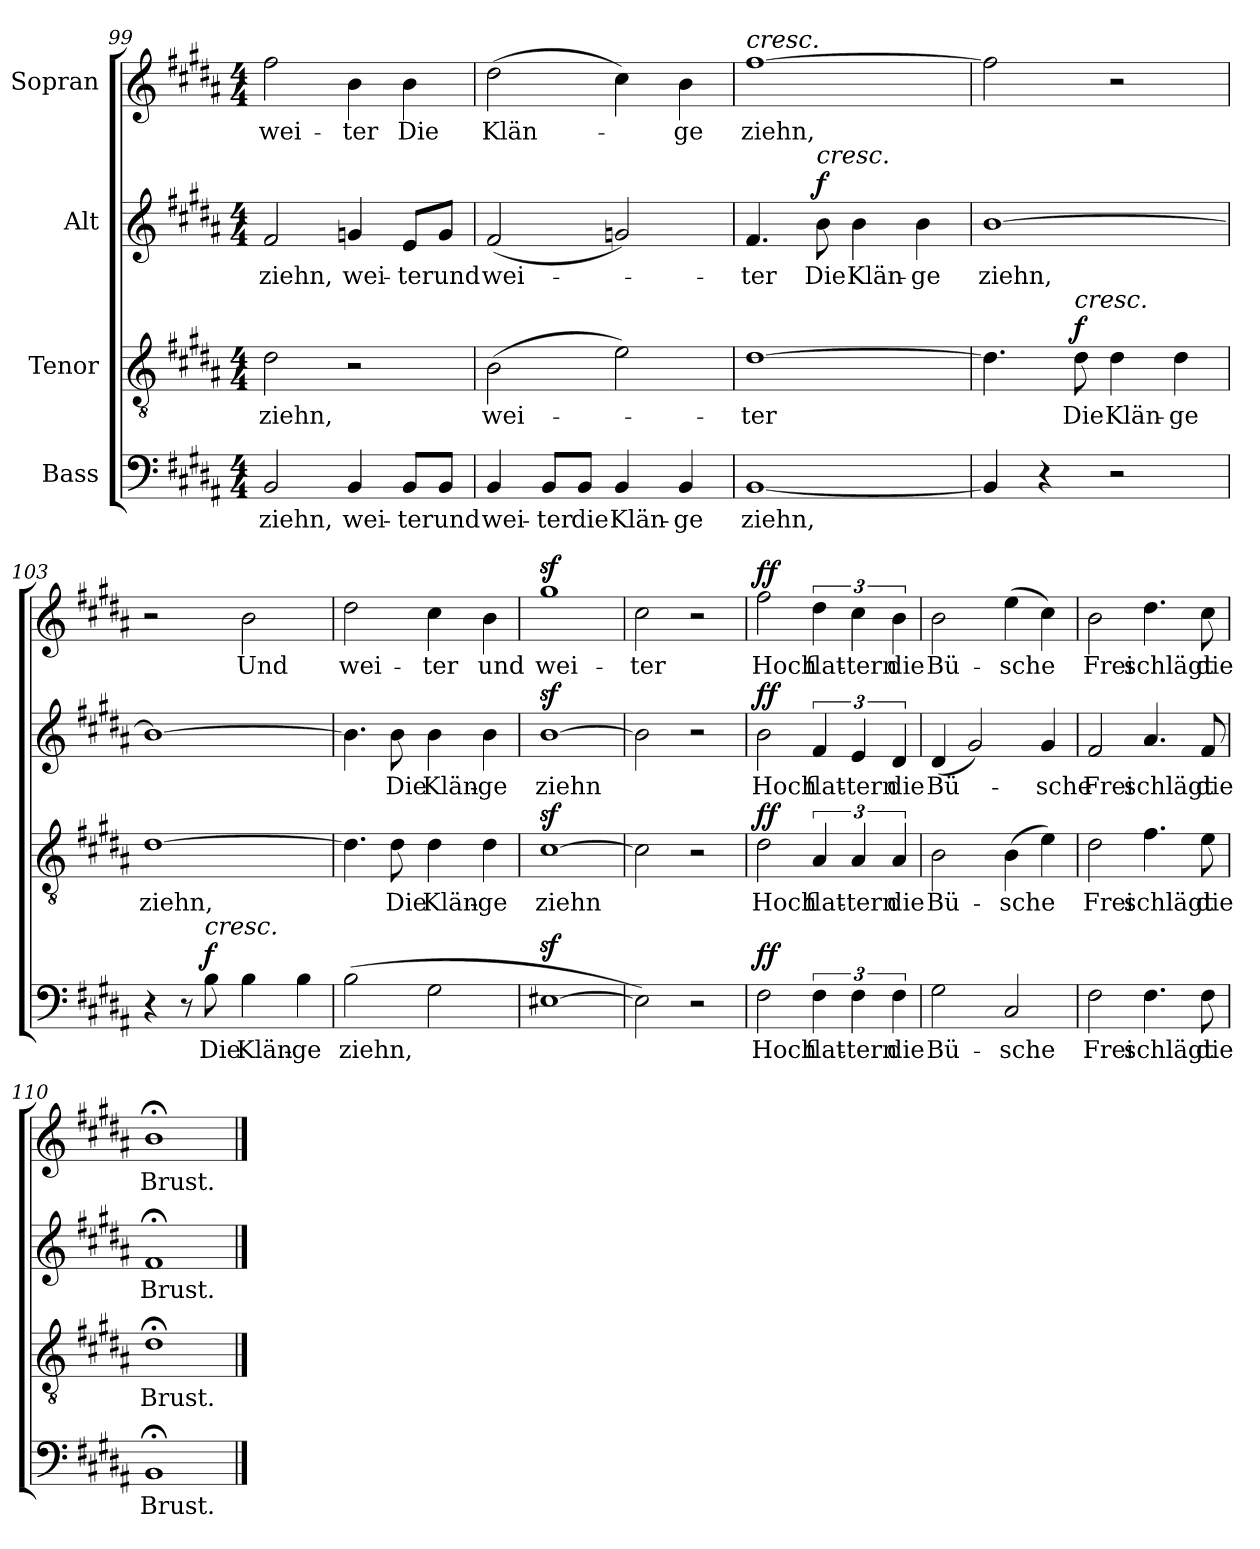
**kern	**text	**dynam	**kern	**text	**dynam	**kern	**text	**dynam	**kern	**text	**dynam
*part4	*part4	*part4	*part3	*part3	*part3	*part2	*part2	*part2	*part1	*part1	*part1
*staff4	*staff4	*staff4	*staff3	*staff3	*staff3	*staff2	*staff2	*staff2	*staff1	*staff1	*staff1
*I"Bass	*	*	*I"Tenor	*	*	*I"Alt	*	*	*I"Sopran	*	*
*clefF4	*	*	*clefGv2	*	*	*clefG2	*	*	*clefG2	*	*
*k[f#c#g#d#a#]	*	*	*k[f#c#g#d#a#]	*	*	*k[f#c#g#d#a#]	*	*	*k[f#c#g#d#a#]	*	*
*B:	*	*	*B:	*	*	*B:	*	*	*B:	*	*
*M4/4	*	*	*M4/4	*	*	*M4/4	*	*	*M4/4	*	*
=99	=99	=99	=99	=99	=99	=99	=99	=99	=99	=99	=99
!	!LO:LY:b	!	!	!LO:LY:b	!	!	!LO:LY:b	!	!	!LO:LY:b	!
2BB/	ziehn,	.	2d#\	ziehn,	.	2f#/	ziehn,	.	2ff#\	wei-	.
!	!LO:LY:b	!	!	!	!	!	!LO:LY:b	!	!	!LO:LY:b	!
4BB/	wei-	.	2r	.	.	4gn/	wei-	.	4b\	-ter	.
!	!LO:LY:b	!	!	!	!	!	!LO:LY:b	!	!	!LO:LY:b	!
8BB/L	-ter	.	.	.	.	8e/L	-ter	.	4b\	Die	.
!	!LO:LY:b	!	!	!	!	!	!LO:LY:b	!	!	!	!
8BB/J	und	.	.	.	.	8g/J	und	.	.	.	.
=100	=100	=100	=100	=100	=100	=100	=100	=100	=100	=100	=100
!	!LO:LY:b	!	!	!LO:LY:b	!	!	!LO:LY:b	!	!	!LO:LY:b	!
4BB/	wei-	.	(>2B\	wei-	.	(<2f#/	wei-	.	(>2dd#\	Klän-	.
!	!LO:LY:b	!	!	!	!	!	!	!	!	!	!
8BB/L	-ter	.	.	.	.	.	.	.	.	.	.
!	!LO:LY:b	!	!	!	!	!	!	!	!	!	!
8BB/J	die	.	.	.	.	.	.	.	.	.	.
!	!LO:LY:b	!	!	!	!	!	!	!	!	!	!
4BB/	Klän-	.	2e\)	.	.	2gn/)	.	.	4cc#\)	.	.
!	!LO:LY:b	!	!	!	!	!	!	!	!	!LO:LY:b	!
4BB/	-ge	.	.	.	.	.	.	.	4b\	-ge	.
!!LO:LB:g=z
=101	=101	=101	=101	=101	=101	=101	=101	=101	=101	=101	=101
!	!	!	!	!	!	!	!	!	!LO:TX:a:i:t=cresc.	!	!
!	!LO:LY:b	!	!	!LO:LY:b	!	!	!LO:LY:b	!	!	!LO:LY:b	!
[1BB	ziehn,	.	[1d#	-ter	.	4.f#/	-ter	.	[1ff#	ziehn,	.
!	!	!	!	!	!	!LO:TX:a:i:t=cresc.	!	!	!	!	!
!	!	!	!	!	!	!	!LO:LY:b	!LO:DY:a	!	!	!
.	.	.	.	.	.	8b\	Die	f	.	.	.
!	!	!	!	!	!	!	!LO:LY:b	!	!	!	!
.	.	.	.	.	.	4b\	Klän-	.	.	.	.
!	!	!	!	!	!	!	!LO:LY:b	!	!	!	!
.	.	.	.	.	.	4b\	-ge	.	.	.	.
=102	=102	=102	=102	=102	=102	=102	=102	=102	=102	=102	=102
!	!	!	!	!	!	!	!LO:LY:b	!	!	!	!
4BB/]	.	.	4.d#\]	.	.	[1b	ziehn,	.	2ff#\]	.	.
4r	.	.	.	.	.	.	.	.	.	.	.
!	!	!	!LO:TX:a:i:t=cresc.	!	!	!	!	!	!	!	!
!	!	!	!	!LO:LY:b	!LO:DY:a	!	!	!	!	!	!
.	.	.	8d#\	Die	f	.	.	.	.	.	.
!	!	!	!	!LO:LY:b	!	!	!	!	!	!	!
2r	.	.	4d#\	Klän-	.	.	.	.	2r	.	.
!	!	!	!	!LO:LY:b	!	!	!	!	!	!	!
.	.	.	4d#\	-ge	.	.	.	.	.	.	.
=103	=103	=103	=103	=103	=103	=103	=103	=103	=103	=103	=103
!	!	!	!	!LO:LY:b	!	!	!	!	!	!	!
4r	.	.	[1d#	ziehn,	.	1b_	.	.	2r	.	.
8r	.	.	.	.	.	.	.	.	.	.	.
!LO:TX:a:i:t=cresc.	!	!	!	!	!	!	!	!	!	!	!
!	!LO:LY:b	!LO:DY:a	!	!	!	!	!	!	!	!	!
8B\	Die	f	.	.	.	.	.	.	.	.	.
!	!LO:LY:b	!	!	!	!	!	!	!	!	!LO:LY:b	!
4B\	Klän-	.	.	.	.	.	.	.	2b\	Und	.
!	!LO:LY:b	!	!	!	!	!	!	!	!	!	!
4B\	-ge	.	.	.	.	.	.	.	.	.	.
=104	=104	=104	=104	=104	=104	=104	=104	=104	=104	=104	=104
!	!LO:LY:b	!	!	!	!	!	!	!	!	!LO:LY:b	!
(>2B\	ziehn,	.	4.d#\]	.	.	4.b\]	.	.	2dd#\	wei-	.
!	!	!	!	!LO:LY:b	!	!	!LO:LY:b	!	!	!	!
.	.	.	8d#\	Die	.	8b\	Die	.	.	.	.
!	!	!	!	!LO:LY:b	!	!	!LO:LY:b	!	!	!LO:LY:b	!
2G#\	.	.	4d#\	Klän-	.	4b\	Klän-	.	4cc#\	-ter	.
!	!	!	!	!LO:LY:b	!	!	!LO:LY:b	!	!	!LO:LY:b	!
.	.	.	4d#\	-ge	.	4b\	-ge	.	4b\	und	.
=105	=105	=105	=105	=105	=105	=105	=105	=105	=105	=105	=105
!	!	!	!	!LO:LY:b	!	!	!LO:LY:b	!	!	!LO:LY:b	!
[1E#Xz>	.	.	[1c#z>	ziehn	.	[1bz>	ziehn	.	1gg#z>	wei-	.
=106	=106	=106	=106	=106	=106	=106	=106	=106	=106	=106	=106
!	!	!	!	!	!	!	!	!	!	!LO:LY:b	!
2E#\])	.	.	2c#\]	.	.	2b\]	.	.	2cc#\	-ter	.
2r	.	.	2r	.	.	2r	.	.	2r	.	.
!!LO:LB:g=z
=107	=107	=107	=107	=107	=107	=107	=107	=107	=107	=107	=107
!	!LO:LY:b	!LO:DY:a	!	!LO:LY:b	!LO:DY:a	!	!LO:LY:b	!LO:DY:a	!	!LO:LY:b	!LO:DY:a
2F#\	Hoch	ff	2d#\	Hoch	ff	2b\	Hoch	ff	2ff#\	Hoch	ff
!	!LO:LY:b	!	!	!LO:LY:b	!	!	!LO:LY:b	!	!	!LO:LY:b	!
6F#\	flat-	.	6A#/	flat-	.	6f#/	flat-	.	6dd#\	flat-	.
!	!LO:LY:b	!	!	!LO:LY:b	!	!	!LO:LY:b	!	!	!LO:LY:b	!
6F#\	-tern	.	6A#/	-tern	.	6e/	-tern	.	6cc#\	-tern	.
!	!LO:LY:b	!	!	!LO:LY:b	!	!	!LO:LY:b	!	!	!LO:LY:b	!
6F#\	die	.	6A#/	die	.	6d#/	die	.	6b\	die	.
=108	=108	=108	=108	=108	=108	=108	=108	=108	=108	=108	=108
!	!LO:LY:b	!	!	!LO:LY:b	!	!	!LO:LY:b	!	!	!LO:LY:b	!
2G#\	Bü-	.	2B\	Bü-	.	(<4d#/	Bü-	.	2b\	Bü-	.
.	.	.	.	.	.	2g#/)	.	.	.	.	.
!	!LO:LY:b	!	!	!LO:LY:b	!	!	!	!	!	!LO:LY:b	!
2C#/	-sche	.	(>4B\	-sche	.	.	.	.	(>4ee\	-sche	.
!	!	!	!	!	!	!	!LO:LY:b	!	!	!	!
.	.	.	4e\)	.	.	4g#/	-sche	.	4cc#\)	.	.
=109	=109	=109	=109	=109	=109	=109	=109	=109	=109	=109	=109
!	!LO:LY:b	!	!	!LO:LY:b	!	!	!LO:LY:b	!	!	!LO:LY:b	!
2F#\	Frei	.	2d#\	Frei	.	2f#/	Frei	.	2b\	Frei	.
!	!LO:LY:b	!	!	!LO:LY:b	!	!	!LO:LY:b	!	!	!LO:LY:b	!
4.F#\	schlägt	.	4.f#\	schlägt	.	4.a#/	schlägt	.	4.dd#\	schlägt	.
!	!LO:LY:b	!	!	!LO:LY:b	!	!	!LO:LY:b	!	!	!LO:LY:b	!
8F#\	die	.	8e\	die	.	8f#/	die	.	8cc#\	die	.
=110	=110	=110	=110	=110	=110	=110	=110	=110	=110	=110	=110
!	!LO:LY:b	!	!	!LO:LY:b	!	!	!LO:LY:b	!	!	!LO:LY:b	!
1BB;	Brust.	.	1d#;<	Brust.	.	1f#;	Brust.	.	1b;<	Brust.	.
==	==	==	==	==	==	==	==	==	==	==	==
*-	*-	*-	*-	*-	*-	*-	*-	*-	*-	*-	*-
